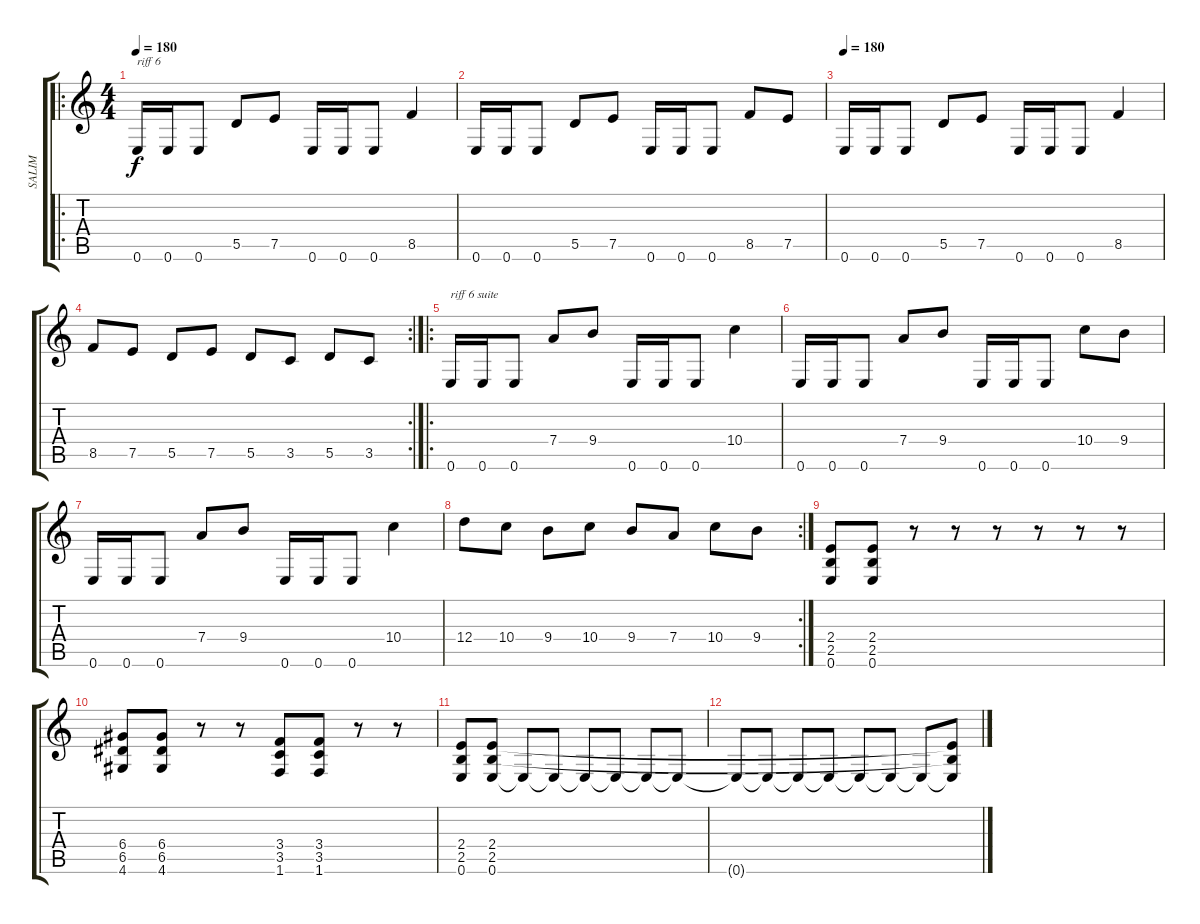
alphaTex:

\track ("SALIM" "SALIM") {instrument distortionguitar}
\staff {score tabs}
\tuning (E4 B3 G3 D3 A2 E2) {hide}
\ro
\ts (4 4)
\tempo 180
\clef g2
\ks c
0.6.16{txt "riff 6" dy f} 0.6.16 0.6.8 5.5.8 7.5.8 0.6.16 0.6.16 0.6.8 8.5.4 |
0.6.16 0.6.16 0.6.8 5.5.8 7.5.8 0.6.16 0.6.16 0.6.8 8.5.8 7.5.8 |
\tempo 180
0.6.16 0.6.16 0.6.8 5.5.8 7.5.8 0.6.16 0.6.16 0.6.8 8.5.4 |
\rc 2
8.5.8 7.5.8 5.5.8 7.5.8 5.5.8 3.5.8 5.5.8 3.5.8 |
\ro
0.6.16{txt "riff 6 suite"} 0.6.16 0.6.8 7.4.8 9.4.8 0.6.16 0.6.16 0.6.8 10.4.4 |
0.6.16 0.6.16 0.6.8 7.4.8 9.4.8 0.6.16 0.6.16 0.6.8 10.4.8 9.4.8 |
0.6.16 0.6.16 0.6.8 7.4.8 9.4.8 0.6.16 0.6.16 0.6.8 10.4.4 |
\rc 2
12.4.8 10.4.8 9.4.8 10.4.8 9.4.8 7.4.8 10.4.8 9.4.8 |
(2.4 2.5 0.6).8 (2.4 2.5 0.6).8 r.8 r.8 r.8 r.8 r.8 r.8 |
(6.4 6.5 4.6).8 (6.4 6.5 4.6).8 r.8 r.8 (3.4 3.5 1.6).8 (3.4 3.5 1.6).8 r.8 r.8 |
(2.4 2.5 0.6).8 (2.4 2.5 0.6).8 0.6{t}.8 0.6{t}.8 0.6{t}.8 0.6{t}.8 0.6{t}.8 0.6{t}.8 |
0.6{t}.8 0.6{t}.8 0.6{t}.8 0.6{t}.8 0.6{t}.8 0.6{t}.8 0.6{t}.8 (2.4{t} 2.5{t} 0.6{t}).8
